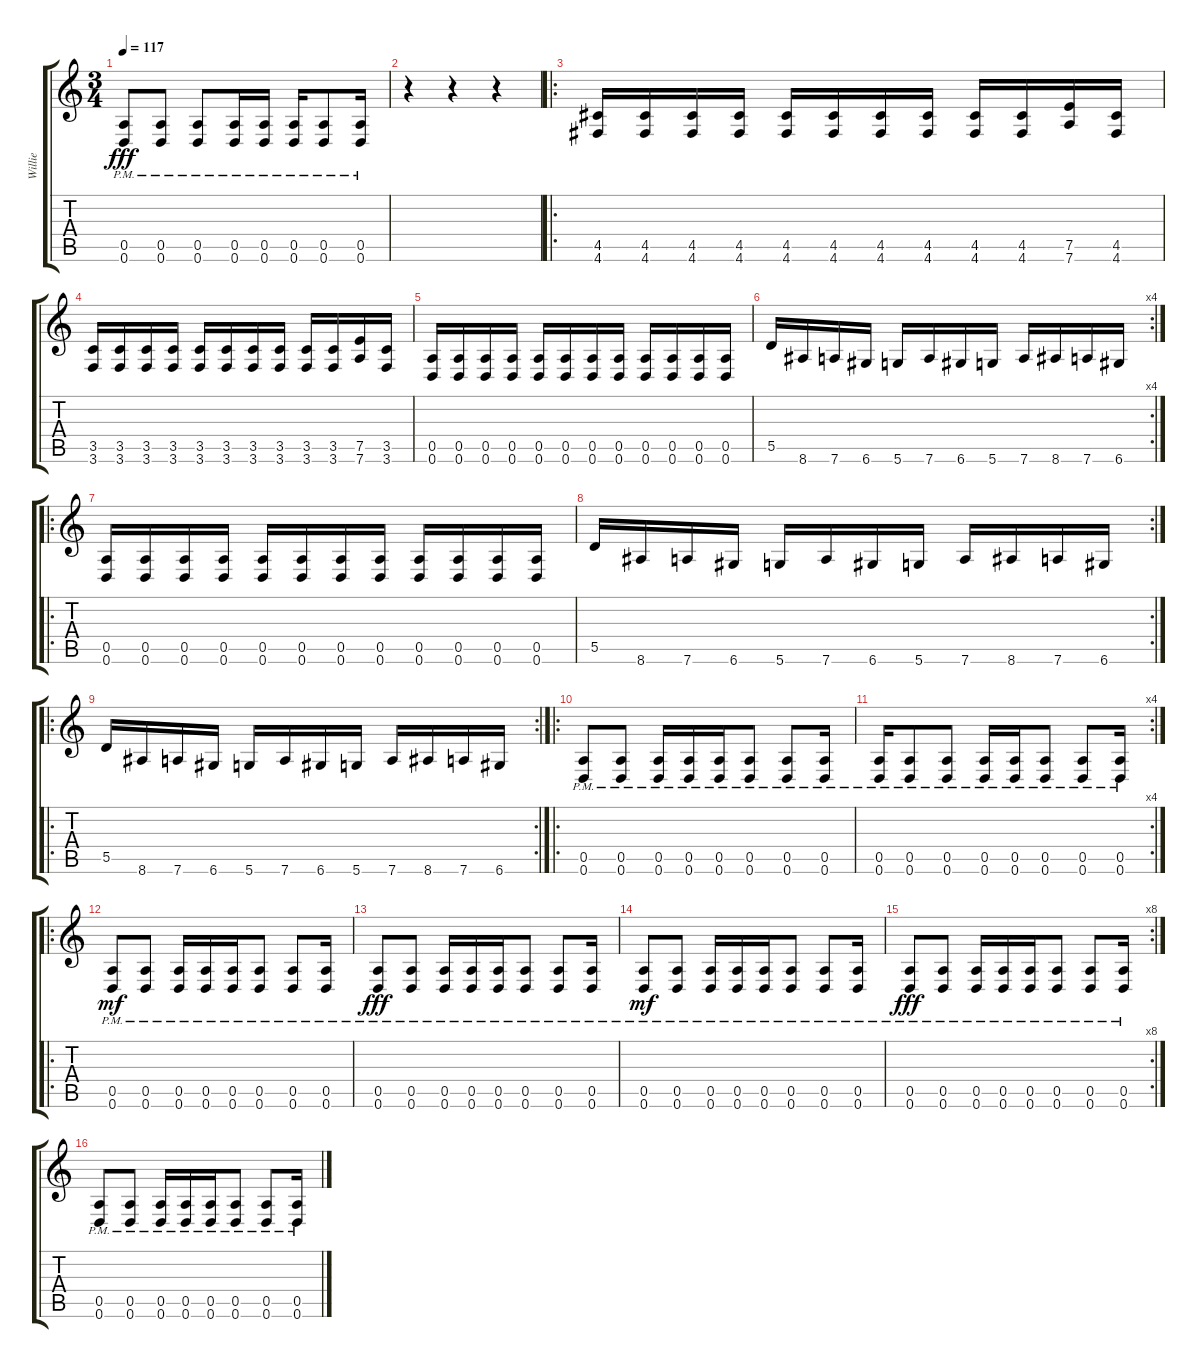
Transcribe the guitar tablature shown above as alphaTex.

\track ("Willie" "Willie") {instrument overdrivenguitar}
\staff {score tabs}
\tuning (E4 B3 G3 D3 A2 D2) {hide}
\ts (3 4)
\tempo 117
\clef g2
\ks c
(0.5{pm} 0.6{pm}).8{dy fff} (0.5{pm} 0.6{pm}).8 (0.5{pm} 0.6{pm}).8 (0.5{pm} 0.6{pm}).16 (0.5{pm} 0.6{pm}).16 (0.5{pm} 0.6{pm}).16 (0.5{pm} 0.6{pm}).8 (0.5{pm} 0.6{pm}).16 |
r.4 r.4 r.4 |
\ro
(4.5 4.6).16 (4.5 4.6).16 (4.5 4.6).16 (4.5 4.6).16 (4.5 4.6).16 (4.5 4.6).16 (4.5 4.6).16 (4.5 4.6).16 (4.5 4.6).16 (4.5 4.6).16 (7.5 7.6).16 (4.5 4.6).16 |
(3.5 3.6).16 (3.5 3.6).16 (3.5 3.6).16 (3.5 3.6).16 (3.5 3.6).16 (3.5 3.6).16 (3.5 3.6).16 (3.5 3.6).16 (3.5 3.6).16 (3.5 3.6).16 (7.5 7.6).16 (3.5 3.6).16 |
(0.5 0.6).16 (0.5 0.6).16 (0.5 0.6).16 (0.5 0.6).16 (0.5 0.6).16 (0.5 0.6).16 (0.5 0.6).16 (0.5 0.6).16 (0.5 0.6).16 (0.5 0.6).16 (0.5 0.6).16 (0.5 0.6).16 |
\rc 4
5.5.16 8.6.16 7.6.16 6.6.16 5.6.16 7.6.16 6.6.16 5.6.16 7.6.16 8.6.16 7.6.16 6.6.16 |
\ro
(0.5 0.6).16 (0.5 0.6).16 (0.5 0.6).16 (0.5 0.6).16 (0.5 0.6).16 (0.5 0.6).16 (0.5 0.6).16 (0.5 0.6).16 (0.5 0.6).16 (0.5 0.6).16 (0.5 0.6).16 (0.5 0.6).16 |
\rc 2
5.5.16 8.6.16 7.6.16 6.6.16 5.6.16 7.6.16 6.6.16 5.6.16 7.6.16 8.6.16 7.6.16 6.6.16 |
\ro
\rc 2
5.5.16 8.6.16 7.6.16 6.6.16 5.6.16 7.6.16 6.6.16 5.6.16 7.6.16 8.6.16 7.6.16 6.6.16 |
\ro
(0.5{pm} 0.6{pm}).8 (0.5{pm} 0.6{pm}).8 (0.5{pm} 0.6{pm}).16 (0.5{pm} 0.6{pm}).16 (0.5{pm} 0.6{pm}).16 (0.5{pm} 0.6{pm}).8 (0.5{pm} 0.6{pm}).8 (0.5{pm} 0.6{pm}).16 |
\rc 4
(0.5{pm} 0.6{pm}).16 (0.5{pm} 0.6{pm}).8 (0.5{pm} 0.6{pm}).8 (0.5{pm} 0.6{pm}).16 (0.5{pm} 0.6{pm}).16 (0.5{pm} 0.6{pm}).8 (0.5{pm} 0.6{pm}).8 (0.5{pm} 0.6{pm}).16 |
\ro
(0.5{pm} 0.6{pm}).8{dy mf} (0.5{pm} 0.6{pm}).8 (0.5{pm} 0.6{pm}).16 (0.5{pm} 0.6{pm}).16 (0.5{pm} 0.6{pm}).16 (0.5{pm} 0.6{pm}).8 (0.5{pm} 0.6{pm}).8 (0.5{pm} 0.6{pm}).16 |
(0.5{pm} 0.6{pm}).8{dy fff} (0.5{pm} 0.6{pm}).8 (0.5{pm} 0.6{pm}).16 (0.5{pm} 0.6{pm}).16 (0.5{pm} 0.6{pm}).16 (0.5{pm} 0.6{pm}).8 (0.5{pm} 0.6{pm}).8 (0.5{pm} 0.6{pm}).16 |
(0.5{pm} 0.6{pm}).8{dy mf} (0.5{pm} 0.6{pm}).8 (0.5{pm} 0.6{pm}).16 (0.5{pm} 0.6{pm}).16 (0.5{pm} 0.6{pm}).16 (0.5{pm} 0.6{pm}).8 (0.5{pm} 0.6{pm}).8 (0.5{pm} 0.6{pm}).16 |
\rc 8
(0.5{pm} 0.6{pm}).8{dy fff} (0.5{pm} 0.6{pm}).8 (0.5{pm} 0.6{pm}).16 (0.5{pm} 0.6{pm}).16 (0.5{pm} 0.6{pm}).16 (0.5{pm} 0.6{pm}).8 (0.5{pm} 0.6{pm}).8 (0.5{pm} 0.6{pm}).16 |
(0.5{pm} 0.6{pm}).8 (0.5{pm} 0.6{pm}).8 (0.5{pm} 0.6{pm}).16 (0.5{pm} 0.6{pm}).16 (0.5{pm} 0.6{pm}).16 (0.5{pm} 0.6{pm}).8 (0.5{pm} 0.6{pm}).8 (0.5{pm} 0.6{pm}).16
